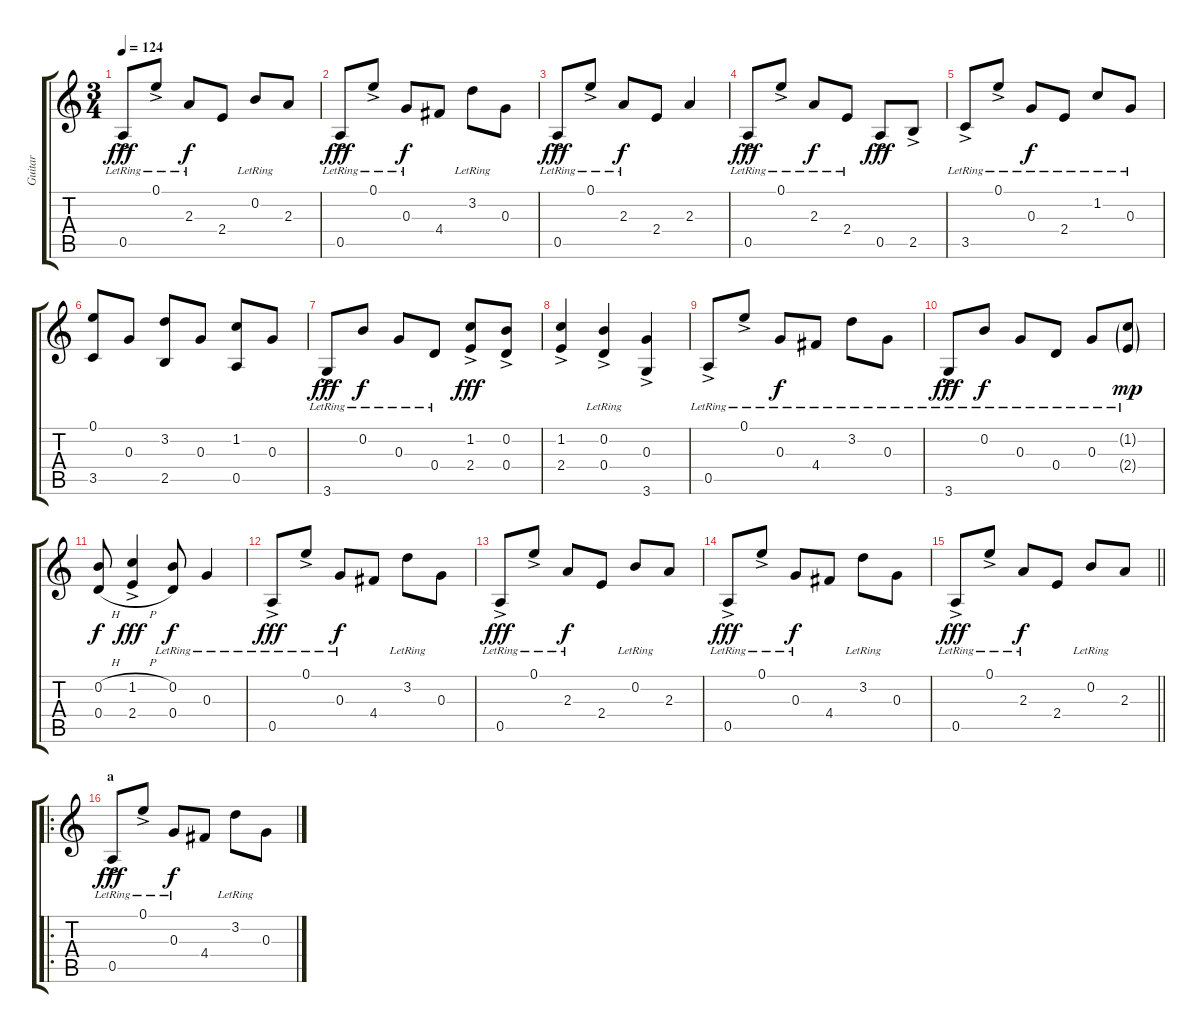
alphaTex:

\track ("Guitar" "Guitar") {instrument acousticguitarsteel}
\staff {score tabs}
\tuning (E4 B3 G3 D3 A2 E2) {hide}
\ts (3 4)
\tempo 124
\clef g2
\ks c
0.5{ac lr}.8{dy fff} 0.1{ac lr}.8 2.3{lr}.8{dy f} 2.4.8 0.2{lr}.8 2.3.8 |
0.5{ac lr}.8{dy fff} 0.1{ac lr}.8 0.3{lr}.8{dy f} 4.4.8 3.2{lr}.8 0.3.8 |
0.5{ac lr}.8{dy fff} 0.1{ac lr}.8 2.3{lr}.8{dy f} 2.4.8 2.3.4 |
0.5{ac lr}.8{dy fff} 0.1{ac lr}.8 2.3{lr}.8{dy f} 2.4{lr}.8 0.5{ac}.8{dy fff} 2.5{ac}.8 |
3.5{ac lr}.8 0.1{ac lr}.8 0.3{lr}.8{dy f} 2.4{lr}.8 1.2{lr}.8 0.3{lr}.8 |
(0.1 3.5).8 0.3.8 (3.2 2.5).8 0.3.8 (1.2 0.5).8 0.3.8 |
3.6{ac lr}.8{dy fff} 0.2{lr}.8{dy f} 0.3{lr}.8 0.4{lr}.8 (1.2{ac} 2.4).8{dy fff} (0.2{ac} 0.4).8 |
(1.2{ac} 2.4).4 (0.2{ac lr} 0.4{lr}).4 (0.3 3.6{ac}).4 |
0.5{ac lr}.8 0.1{ac lr}.8 0.3{lr}.8{dy f} 4.4{lr}.8 3.2{lr}.8 0.3{lr}.8 |
3.6{ac lr}.8{dy fff} 0.2{lr}.8{dy f} 0.3{lr}.8 0.4{lr}.8 0.3{lr}.8 (1.2{g lr} 2.4{g lr}).8{dy mp} |
(0.2{h} 0.4{h}).8{dy f} (1.2{h ac} 2.4{h}).4{dy fff} (0.2{lr} 0.4{lr}).8{dy f} 0.3{lr}.4 |
0.5{ac lr}.8{dy fff} 0.1{ac lr}.8 0.3{lr}.8{dy f} 4.4.8 3.2{lr}.8 0.3.8 |
0.5{ac lr}.8{dy fff} 0.1{ac lr}.8 2.3{lr}.8{dy f} 2.4.8 0.2{lr}.8 2.3.8 |
0.5{ac lr}.8{dy fff} 0.1{ac lr}.8 0.3{lr}.8{dy f} 4.4.8 3.2{lr}.8 0.3.8 |
\barLineRight lightlight
0.5{ac lr}.8{dy fff} 0.1{ac lr}.8 2.3{lr}.8{dy f} 2.4.8 0.2{lr}.8 2.3.8 |
\ro
\section ("" "a")
0.5{ac lr}.8{dy fff} 0.1{ac lr}.8 0.3{lr}.8{dy f} 4.4.8 3.2{lr}.8 0.3.8
